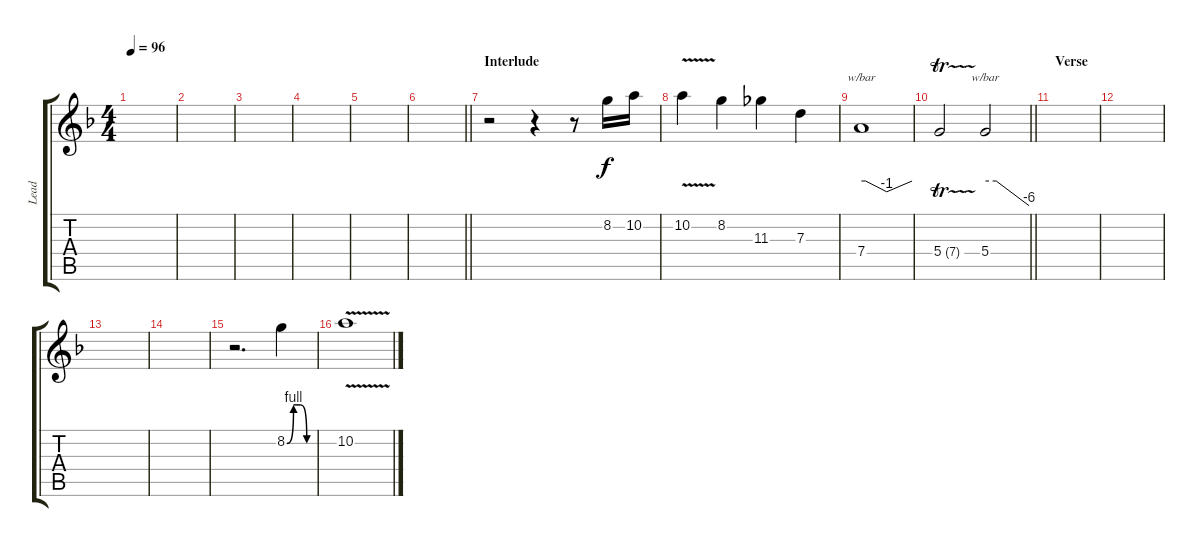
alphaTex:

\track ("Lead" "Lead") {instrument distortionguitar}
\staff {score tabs}
\tuning (E4 B3 G3 D3 A2 E2) {hide}
\ts (4 4)
\tempo 96
\clef g2
\ks dminor
|
|
|
|
|
\barLineRight lightlight
|
\section ("" "Interlude")
r.2 r.4 r.8 8.2.16 10.2.16 |
10.2{v}.4 8.2.4 11.3.4 7.3.4 |
7.4.1{tbe (custom default 0 0 5 0 30 -4 60 0)} |
\barLineRight lightlight
5.4{tr (7 32)}.2 5.4.2{tbe (custom default 0 0 15 0 60 -24)} |
\section ("" "Verse")
|
|
|
|
r.2{d} 8.2{be (custom 0 0 15 4 30 4 45 0 60 0)}.4 |
10.2{v}.1
